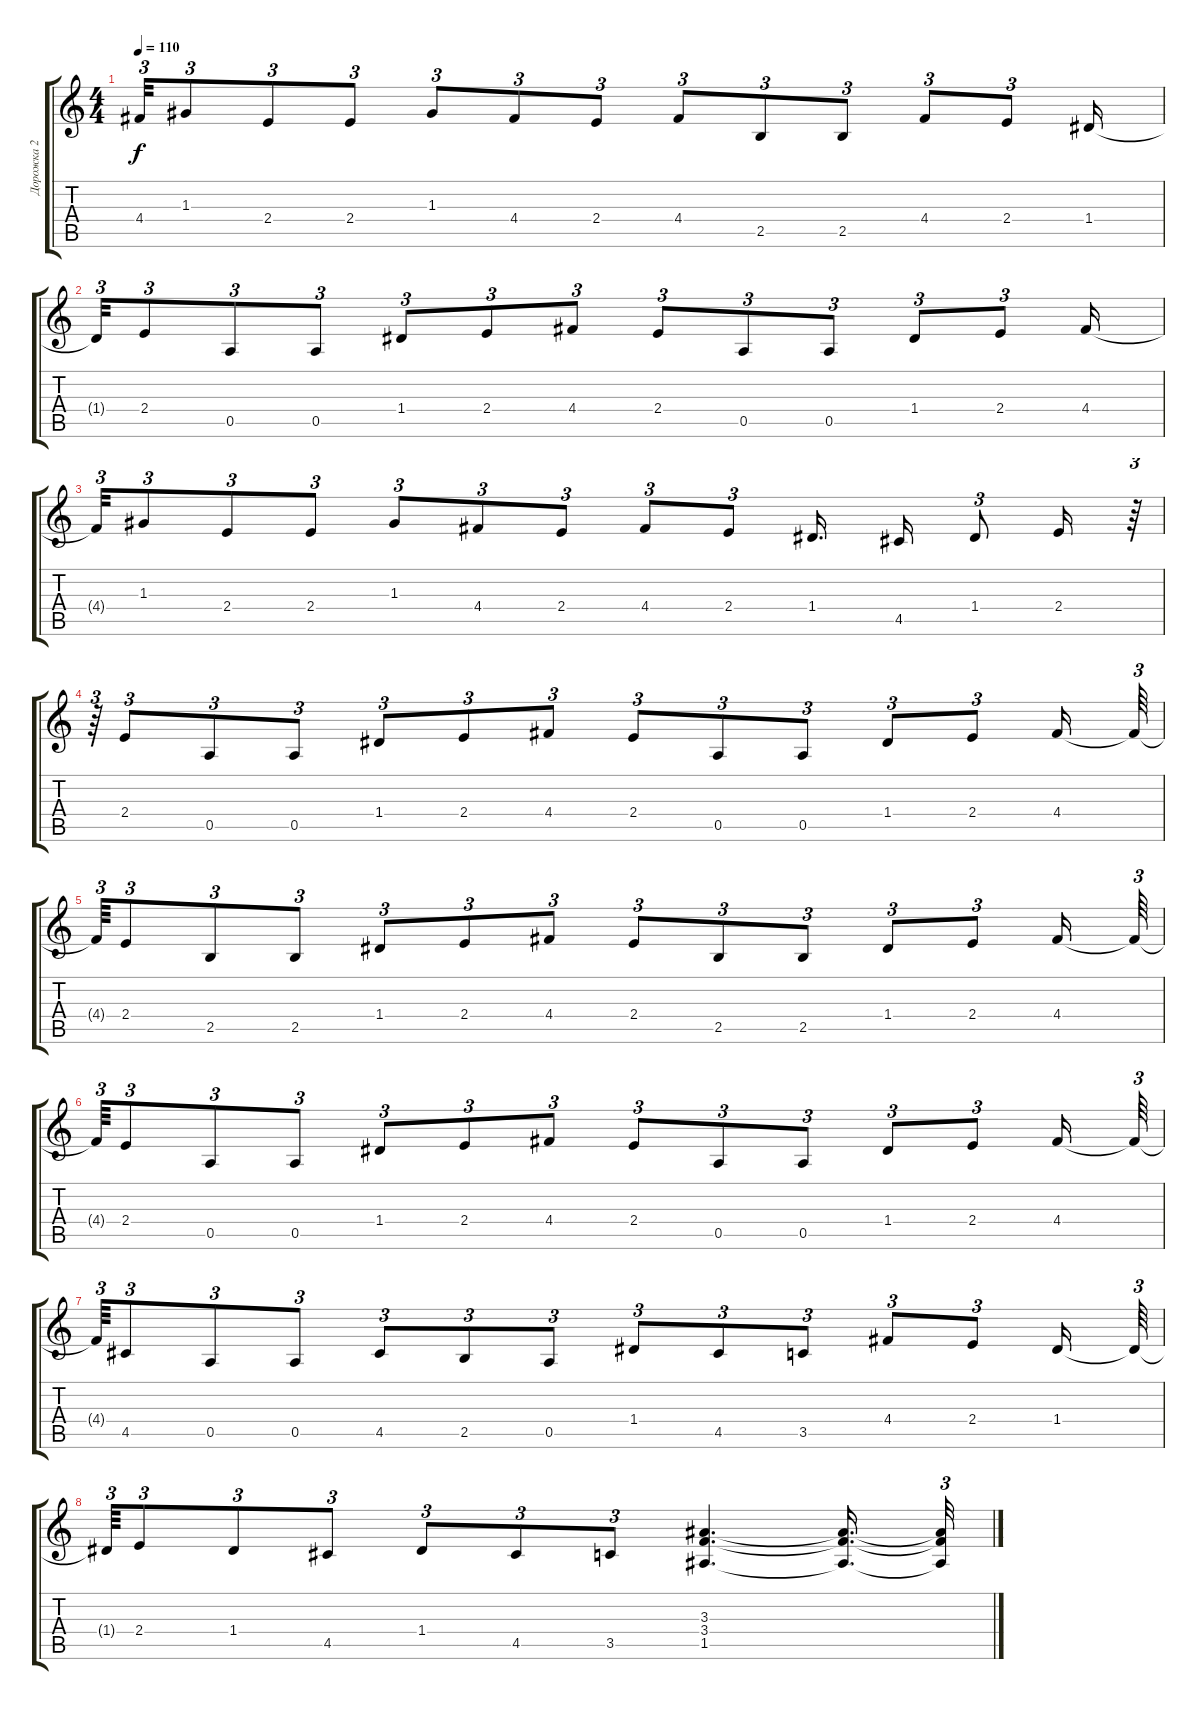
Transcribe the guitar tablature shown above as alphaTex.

\track ("Дорожка 2" "Дорожка 2") {instrument overdrivenguitar}
\staff {score tabs}
\tuning (E4 B3 G3 D3 A2 E2) {hide}
\ts (4 4)
\tempo 110
\clef g2
\ks c
4.4{t}.32{tu (3 2) dy f} 1.3.8{tu (3 2)} 2.4.8{tu (3 2)} 2.4.8{tu (3 2)} 1.3.8{tu (3 2)} 4.4.8{tu (3 2)} 2.4.8{tu (3 2)} 4.4.8{tu (3 2)} 2.5.8{tu (3 2)} 2.5.8{tu (3 2)} 4.4.8{tu (3 2)} 2.4.8{tu (3 2)} 1.4.16 |
1.4{t}.32{tu (3 2)} 2.4.8{tu (3 2)} 0.5.8{tu (3 2)} 0.5.8{tu (3 2)} 1.4.8{tu (3 2)} 2.4.8{tu (3 2)} 4.4.8{tu (3 2)} 2.4.8{tu (3 2)} 0.5.8{tu (3 2)} 0.5.8{tu (3 2)} 1.4.8{tu (3 2)} 2.4.8{tu (3 2)} 4.4.16 |
4.4{t}.32{tu (3 2)} 1.3.8{tu (3 2)} 2.4.8{tu (3 2)} 2.4.8{tu (3 2)} 1.3.8{tu (3 2)} 4.4.8{tu (3 2)} 2.4.8{tu (3 2)} 4.4.8{tu (3 2)} 2.4.8{tu (3 2)} 1.4.16{d} 4.5.16 1.4.8{tu (3 2)} 2.4.16 r.64{tu (3 2)} |
r.64{tu (3 2)} 2.4.8{tu (3 2)} 0.5.8{tu (3 2)} 0.5.8{tu (3 2)} 1.4.8{tu (3 2)} 2.4.8{tu (3 2)} 4.4.8{tu (3 2)} 2.4.8{tu (3 2)} 0.5.8{tu (3 2)} 0.5.8{tu (3 2)} 1.4.8{tu (3 2)} 2.4.8{tu (3 2)} 4.4.16 4.4{t}.64{tu (3 2)} |
4.4{t}.64{tu (3 2)} 2.4.8{tu (3 2)} 2.5.8{tu (3 2)} 2.5.8{tu (3 2)} 1.4.8{tu (3 2)} 2.4.8{tu (3 2)} 4.4.8{tu (3 2)} 2.4.8{tu (3 2)} 2.5.8{tu (3 2)} 2.5.8{tu (3 2)} 1.4.8{tu (3 2)} 2.4.8{tu (3 2)} 4.4.16 4.4{t}.64{tu (3 2)} |
4.4{t}.64{tu (3 2)} 2.4.8{tu (3 2)} 0.5.8{tu (3 2)} 0.5.8{tu (3 2)} 1.4.8{tu (3 2)} 2.4.8{tu (3 2)} 4.4.8{tu (3 2)} 2.4.8{tu (3 2)} 0.5.8{tu (3 2)} 0.5.8{tu (3 2)} 1.4.8{tu (3 2)} 2.4.8{tu (3 2)} 4.4.16 4.4{t}.64{tu (3 2)} |
4.4{t}.64{tu (3 2)} 4.5.8{tu (3 2)} 0.5.8{tu (3 2)} 0.5.8{tu (3 2)} 4.5.8{tu (3 2)} 2.5.8{tu (3 2)} 0.5.8{tu (3 2)} 1.4.8{tu (3 2)} 4.5.8{tu (3 2)} 3.5.8{tu (3 2)} 4.4.8{tu (3 2)} 2.4.8{tu (3 2)} 1.4.16 1.4{t}.64{tu (3 2)} |
1.4{t}.64{tu (3 2)} 2.4.8{tu (3 2)} 1.4.8{tu (3 2)} 4.5.8{tu (3 2)} 1.4.8{tu (3 2)} 4.5.8{tu (3 2)} 3.5.8{tu (3 2)} (3.3 3.4 1.5).4{d} (3.3{t} 3.4{t} 1.5{t}).16{d} (3.3{t} 3.4{t} 1.5{t}).32{tu (3 2)}
